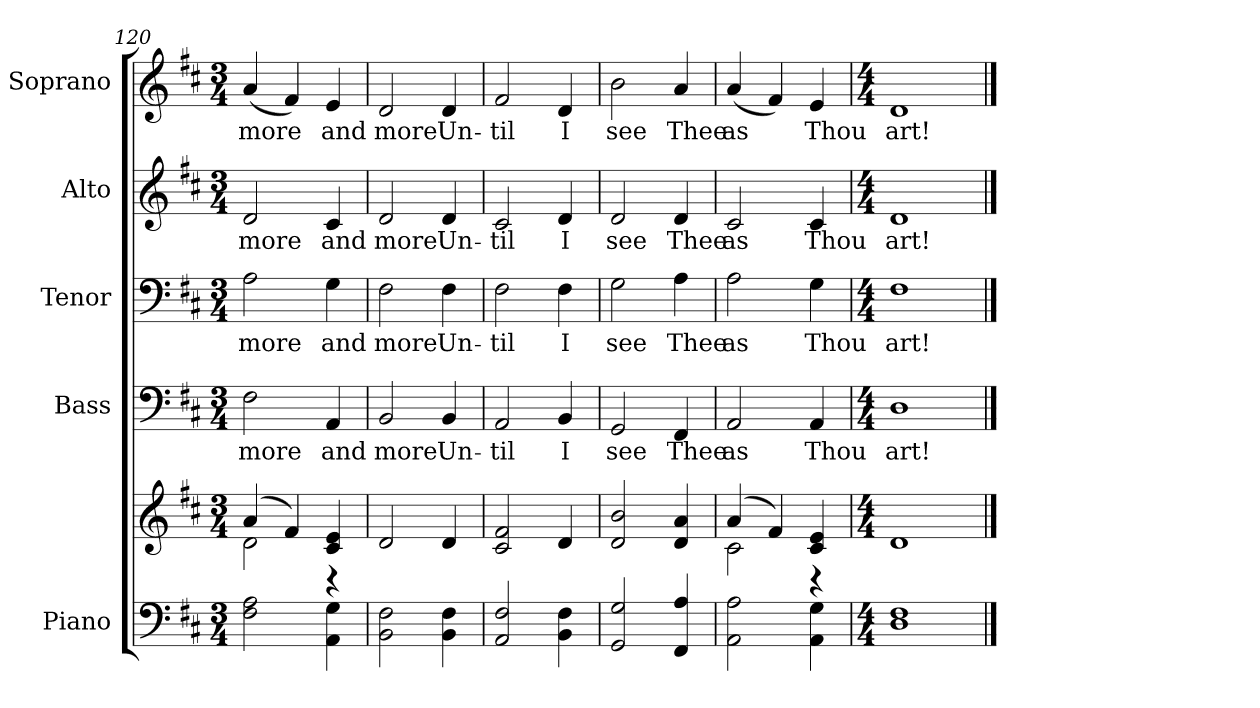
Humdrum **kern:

**kern	**kern	**kern	**text	**kern	**text	**kern	**text	**kern	**text
*part5	*part5	*part4	*part4	*part3	*part3	*part2	*part2	*part1	*part1
*staff6	*staff5	*staff4	*staff4	*staff3	*staff3	*staff2	*staff2	*staff1	*staff1
*I"Piano	*	*I"Bass	*	*I"Tenor	*	*I"Alto	*	*I"Soprano	*
*I'Pno.	*	*I'B.	*	*I'T.	*	*I'A.	*	*I'S.	*
!!LO:PB:g=z
*clefF4	*clefG2	*clefF4	*	*clefF4	*	*clefG2	*	*clefG2	*
*k[f#c#]	*k[f#c#]	*k[f#c#]	*	*k[f#c#]	*	*k[f#c#]	*	*k[f#c#]	*
*D:	*D:	*D:	*	*D:	*	*D:	*	*D:	*
*M3/4	*M3/4	*M3/4	*	*M3/4	*	*M3/4	*	*M3/4	*
=120	=120	=120	=120	=120	=120	=120	=120	=120	=120
*	*^	*	*	*	*	*	*	*	*
!	!	!	!	!LO:LY:b:color=#000000	!	!	!	!	!	!
!	!	!	!	!	!	!LO:LY:b:color=#000000	!	!	!	!
!	!	!	!	!	!	!	!	!LO:LY:b:color=#000000	!	!
!	!	!	!	!	!	!	!	!	!	!LO:LY:b:color=#000000
2F#i\ 2Ai	(4ai/	2di\	2F#i\	more	2Ai\	more	2di/	more	(4ai/	more
.	4f#i/)	.	.	.	.	.	.	.	4f#i/)	.
!	!	!	!	!LO:LY:b:color=#000000	!	!	!	!	!	!
!	!	!	!	!	!	!LO:LY:b:color=#000000	!	!	!	!
!	!	!	!	!	!	!	!	!LO:LY:b:color=#000000	!	!
!	!	!	!	!	!	!	!	!	!	!LO:LY:b:color=#000000
4AAi\ 4Gi	4c#i/ 4ei	4r	4AAi/	and	4Gi\	and	4c#i/	and	4ei/	and
*	*v	*v	*	*	*	*	*	*	*	*
=121	=121	=121	=121	=121	=121	=121	=121	=121	=121
*	*^	*	*	*	*	*	*	*	*
!	!	!	!	!LO:LY:b:color=#000000	!	!	!	!	!	!
*	*v	*v	*	*	*	*	*	*	*	*
*	*^	*	*	*	*	*	*	*	*
!	!	!	!	!	!	!LO:LY:b:color=#000000	!	!	!	!
*	*v	*v	*	*	*	*	*	*	*	*
*	*^	*	*	*	*	*	*	*	*
!	!	!	!	!	!	!	!	!LO:LY:b:color=#000000	!	!
*	*v	*v	*	*	*	*	*	*	*	*
*	*^	*	*	*	*	*	*	*	*
!	!	!	!	!	!	!	!	!	!	!LO:LY:b:color=#000000
*	*v	*v	*	*	*	*	*	*	*	*
2BBi\ 2F#i	2di/	2BBi/	more	2F#i\	more	2di/	more	2di/	more
!	!	!	!LO:LY:b:color=#000000	!	!	!	!	!	!
!	!	!	!	!	!LO:LY:b:color=#000000	!	!	!	!
!	!	!	!	!	!	!	!LO:LY:b:color=#000000	!	!
!	!	!	!	!	!	!	!	!	!LO:LY:b:color=#000000
4BBi\ 4F#i	4di/	4BBi/	Un-	4F#i\	Un-	4di/	Un-	4di/	Un-
!!LO:LB:g=z
=122	=122	=122	=122	=122	=122	=122	=122	=122	=122
!	!	!	!LO:LY:b:color=#000000	!	!	!	!	!	!
!	!	!	!	!	!LO:LY:b:color=#000000	!	!	!	!
!	!	!	!	!	!	!	!LO:LY:b:color=#000000	!	!
!	!	!	!	!	!	!	!	!	!LO:LY:b:color=#000000
2AAi/ 2F#i	2c#i/ 2f#i	2AAi/	-til	2F#i\	-til	2c#i/	-til	2f#i/	-til
!	!	!	!LO:LY:b:color=#000000	!	!	!	!	!	!
!	!	!	!	!	!LO:LY:b:color=#000000	!	!	!	!
!	!	!	!	!	!	!	!LO:LY:b:color=#000000	!	!
!	!	!	!	!	!	!	!	!	!LO:LY:b:color=#000000
4BBi\ 4F#i	4di/	4BBi/	I	4F#i\	I	4di/	I	4di/	I
=123	=123	=123	=123	=123	=123	=123	=123	=123	=123
!	!	!	!LO:LY:b:color=#000000	!	!	!	!	!	!
!	!	!	!	!	!LO:LY:b:color=#000000	!	!	!	!
!	!	!	!	!	!	!	!LO:LY:b:color=#000000	!	!
!	!	!	!	!	!	!	!	!	!LO:LY:b:color=#000000
2GGi/ 2Gi	2di/ 2bi	2GGi/	see	2Gi\	see	2di/	see	2bi\	see
!	!	!	!LO:LY:b:color=#000000	!	!	!	!	!	!
!	!	!	!	!	!LO:LY:b:color=#000000	!	!	!	!
!	!	!	!	!	!	!	!LO:LY:b:color=#000000	!	!
!	!	!	!	!	!	!	!	!	!LO:LY:b:color=#000000
4FF#i/ 4Ai	4di/ 4ai	4FF#i/	Thee	4Ai\	Thee	4di/	Thee	4ai/	Thee
!!LO:PB:g=z
=124	=124	=124	=124	=124	=124	=124	=124	=124	=124
*	*^	*	*	*	*	*	*	*	*
!	!	!	!	!LO:LY:b:color=#000000	!	!	!	!	!	!
!	!	!	!	!	!	!LO:LY:b:color=#000000	!	!	!	!
!	!	!	!	!	!	!	!	!LO:LY:b:color=#000000	!	!
!	!	!	!	!	!	!	!	!	!	!LO:LY:b:color=#000000
2AAi\ 2Ai	(4ai/	2c#i\	2AAi/	as	2Ai\	as	2c#i/	as	(4ai/	as
.	4f#i/)	.	.	.	.	.	.	.	4f#i/)	.
!	!	!	!	!LO:LY:b:color=#000000	!	!	!	!	!	!
!	!	!	!	!	!	!LO:LY:b:color=#000000	!	!	!	!
!	!	!	!	!	!	!	!	!LO:LY:b:color=#000000	!	!
!	!	!	!	!	!	!	!	!	!	!LO:LY:b:color=#000000
4AAi\ 4Gi	4c#i/ 4ei	4r	4AAi/	Thou	4Gi\	Thou	4c#i/	Thou	4ei/	Thou
*	*v	*v	*	*	*	*	*	*	*	*
=125	=125	=125	=125	=125	=125	=125	=125	=125	=125
*M4/4	*M4/4	*M4/4	*	*M4/4	*	*M4/4	*	*M4/4	*
*	*^	*	*	*	*	*	*	*	*
!	!	!	!	!LO:LY:b:color=#000000	!	!	!	!	!	!
*	*v	*v	*	*	*	*	*	*	*	*
*	*^	*	*	*	*	*	*	*	*
!	!	!	!	!	!	!LO:LY:b:color=#000000	!	!	!	!
*	*v	*v	*	*	*	*	*	*	*	*
*	*^	*	*	*	*	*	*	*	*
!	!	!	!	!	!	!	!	!LO:LY:b:color=#000000	!	!
*	*v	*v	*	*	*	*	*	*	*	*
*	*^	*	*	*	*	*	*	*	*
!	!	!	!	!	!	!	!	!	!	!LO:LY:b:color=#000000
*	*v	*v	*	*	*	*	*	*	*	*
1Di 1F#i	1di	1Di	art!	1F#i	art!	1di	art!	1di	art!
==	==	==	==	==	==	==	==	==	==
*-	*-	*-	*-	*-	*-	*-	*-	*-	*-
